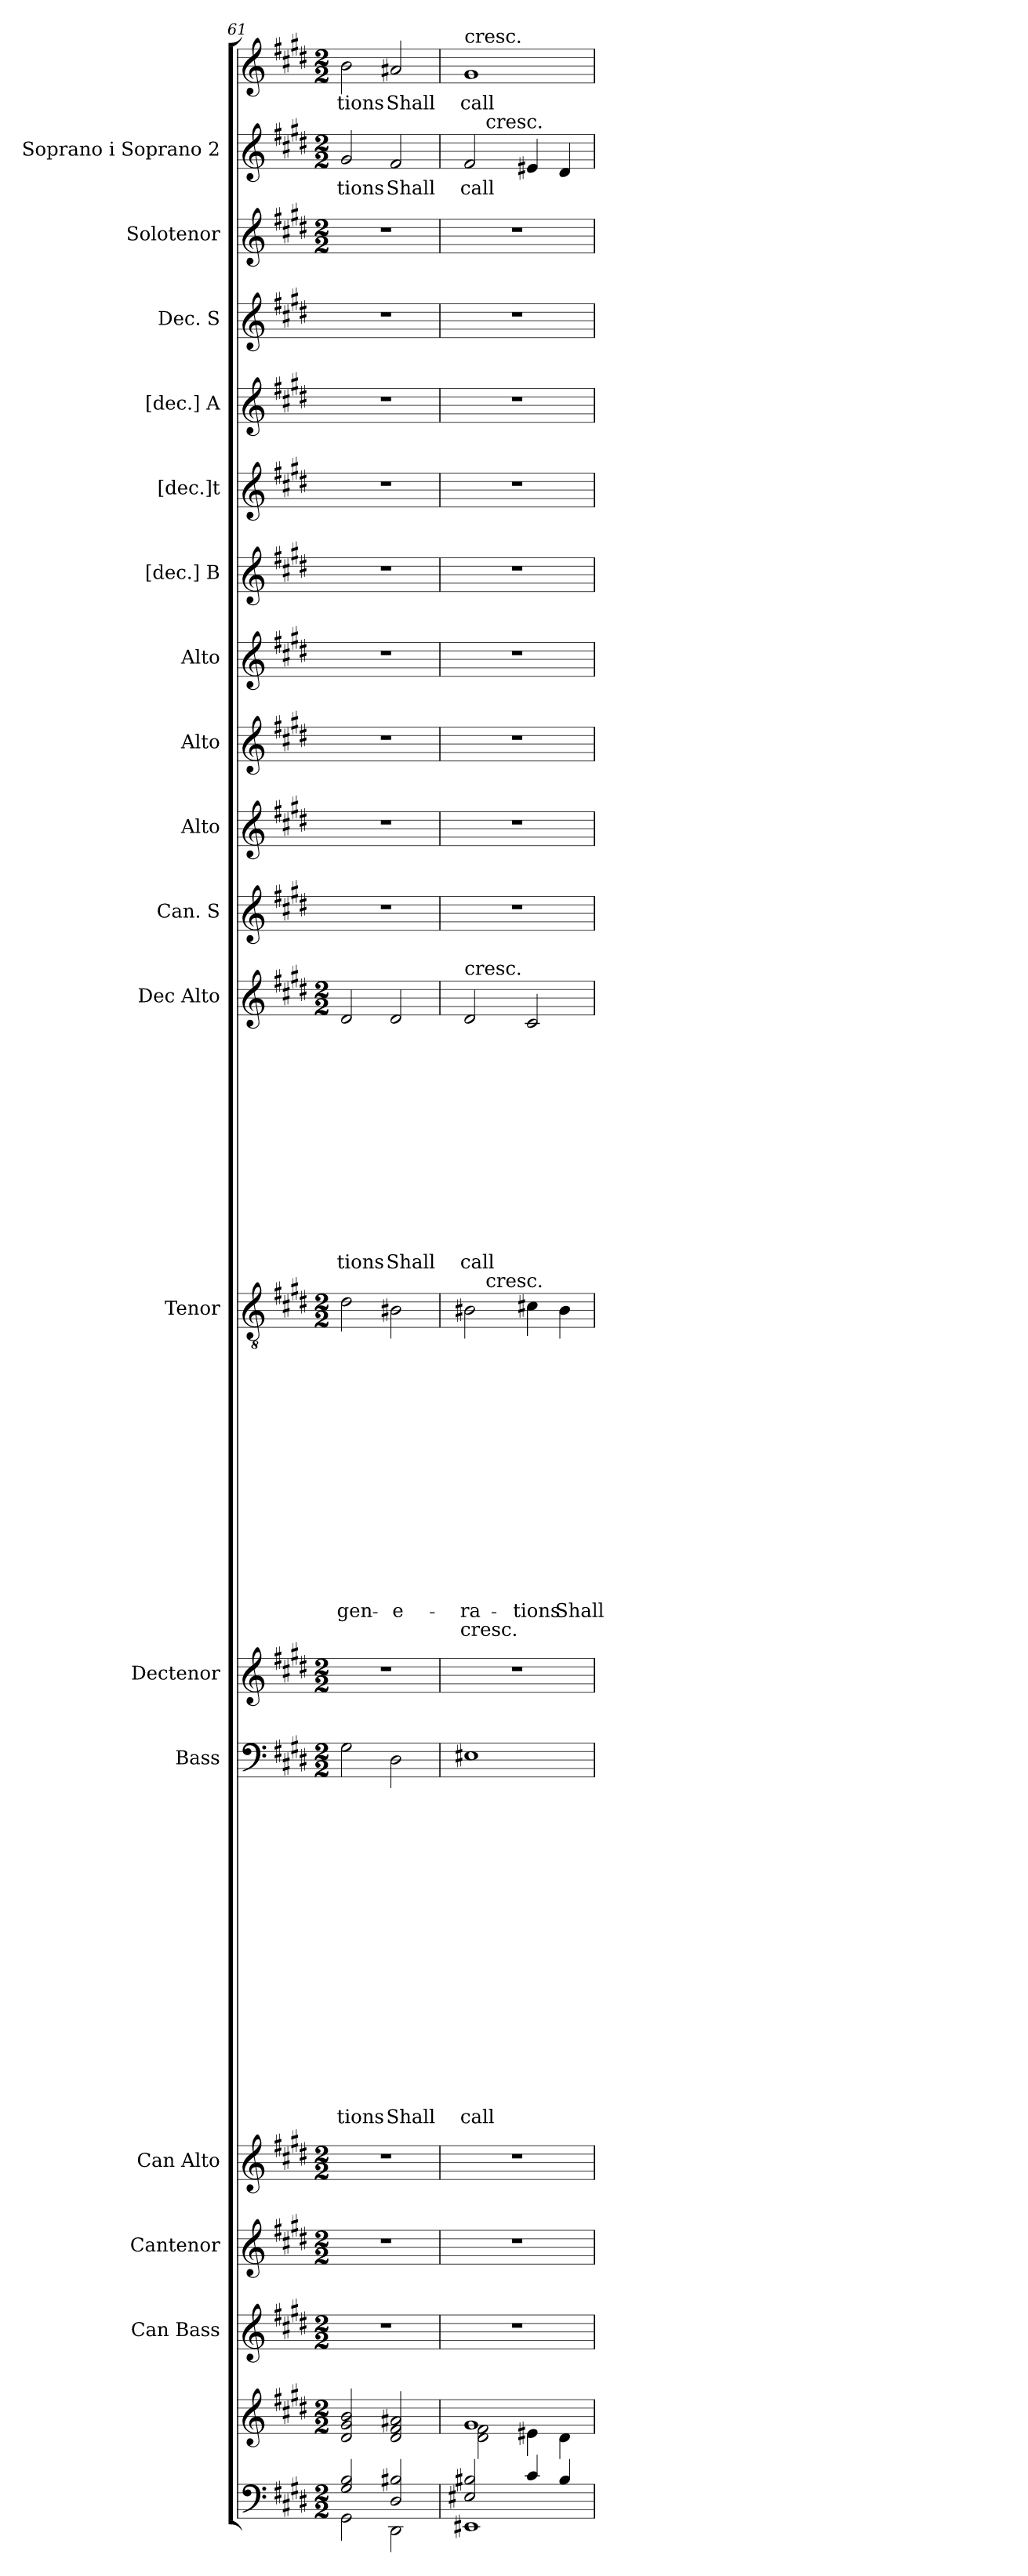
**kern	**kern	**kern	**kern	**kern	**kern	**text	**text	**text	**text	**text	**text	**text	**text	**text	**text	**text	**text	**text	**text	**text	**text	**text	**text	**kern	**kern	**text	**text	**text	**text	**text	**text	**text	**text	**text	**text	**text	**text	**text	**text	**text	**text	**kern	**text	**text	**text	**text	**text	**text	**text	**text	**text	**text	**text	**text	**text	**kern	**kern	**kern	**kern	**kern	**kern	**kern	**kern	**kern	**kern	**text	**kern	**text
*part19	*part18	*part17	*part16	*part15	*part14	*part14	*part14	*part14	*part14	*part14	*part14	*part14	*part14	*part14	*part14	*part14	*part14	*part14	*part14	*part14	*part14	*part14	*part14	*part13	*part12	*part12	*part12	*part12	*part12	*part12	*part12	*part12	*part12	*part12	*part12	*part12	*part12	*part12	*part12	*part12	*part12	*part11	*part11	*part11	*part11	*part11	*part11	*part11	*part11	*part11	*part11	*part11	*part11	*part11	*part11	*part10	*part9	*part8	*part7	*part6	*part5	*part4	*part3	*part2	*part1	*part1	*part1	*part1
*staff20	*staff19	*staff18	*staff17	*staff16	*staff15	*staff15	*staff15	*staff15	*staff15	*staff15	*staff15	*staff15	*staff15	*staff15	*staff15	*staff15	*staff15	*staff15	*staff15	*staff15	*staff15	*staff15	*staff15	*staff14	*staff13	*staff13	*staff13	*staff13	*staff13	*staff13	*staff13	*staff13	*staff13	*staff13	*staff13	*staff13	*staff13	*staff13	*staff13	*staff13	*staff13	*staff12	*staff12	*staff12	*staff12	*staff12	*staff12	*staff12	*staff12	*staff12	*staff12	*staff12	*staff12	*staff12	*staff12	*staff11	*staff10	*staff9	*staff8	*staff7	*staff6	*staff5	*staff4	*staff3	*staff2	*staff2	*staff1	*staff1
*	*	*I"Can Bass	*I"Cantenor	*I"Can Alto	*I"Bass	*	*	*	*	*	*	*	*	*	*	*	*	*	*	*	*	*	*	*I"Dectenor	*I"Tenor	*	*	*	*	*	*	*	*	*	*	*	*	*	*	*	*	*I"Dec Alto	*	*	*	*	*	*	*	*	*	*	*	*	*	*I"Can. S	*I"Alto	*I"Alto	*I"Alto	*I"[dec.] B	*I"[dec.]t	*I"[dec.] A	*I"Dec. S	*I"Solotenor	*I"Soprano i Soprano 2	*	*	*
*	*	*	*	*I'Can Alto	*I'Bass	*	*	*	*	*	*	*	*	*	*	*	*	*	*	*	*	*	*	*I'Dectenor	*	*	*	*	*	*	*	*	*	*	*	*	*	*	*	*	*	*I'Dec Alto	*	*	*	*	*	*	*	*	*	*	*	*	*	*	*	*	*	*	*	*	*	*	*I'Si	*	*	*
*clefF4	*clefG2	*clefG2	*clefG2	*clefG2	*clefF4	*	*	*	*	*	*	*	*	*	*	*	*	*	*	*	*	*	*	*clefG2	*clefGv2	*	*	*	*	*	*	*	*	*	*	*	*	*	*	*	*	*clefG2	*	*	*	*	*	*	*	*	*	*	*	*	*	*clefG2	*clefG2	*clefG2	*clefG2	*clefG2	*clefG2	*clefG2	*clefG2	*clefG2	*clefG2	*	*clefG2	*
*k[f#c#g#d#]	*k[f#c#g#d#]	*k[f#c#g#d#]	*k[f#c#g#d#]	*k[f#c#g#d#]	*k[f#c#g#d#]	*	*	*	*	*	*	*	*	*	*	*	*	*	*	*	*	*	*	*k[f#c#g#d#]	*k[f#c#g#d#]	*	*	*	*	*	*	*	*	*	*	*	*	*	*	*	*	*k[f#c#g#d#]	*	*	*	*	*	*	*	*	*	*	*	*	*	*k[f#c#g#d#]	*k[f#c#g#d#]	*k[f#c#g#d#]	*k[f#c#g#d#]	*k[f#c#g#d#]	*k[f#c#g#d#]	*k[f#c#g#d#]	*k[f#c#g#d#]	*k[f#c#g#d#]	*k[f#c#g#d#]	*	*k[f#c#g#d#]	*
*E:	*E:	*E:	*E:	*E:	*E:	*	*	*	*	*	*	*	*	*	*	*	*	*	*	*	*	*	*	*E:	*E:	*	*	*	*	*	*	*	*	*	*	*	*	*	*	*	*	*E:	*	*	*	*	*	*	*	*	*	*	*	*	*	*E:	*E:	*E:	*E:	*E:	*E:	*E:	*E:	*E:	*E:	*	*E:	*
*M2/2	*M2/2	*M2/2	*M2/2	*M2/2	*M2/2	*	*	*	*	*	*	*	*	*	*	*	*	*	*	*	*	*	*	*M2/2	*M2/2	*	*	*	*	*	*	*	*	*	*	*	*	*	*	*	*	*M2/2	*	*	*	*	*	*	*	*	*	*	*	*	*	*	*	*	*	*	*	*	*	*M2/2	*M2/2	*	*M2/2	*
=61	=61	=61	=61	=61	=61	=61	=61	=61	=61	=61	=61	=61	=61	=61	=61	=61	=61	=61	=61	=61	=61	=61	=61	=61	=61	=61	=61	=61	=61	=61	=61	=61	=61	=61	=61	=61	=61	=61	=61	=61	=61	=61	=61	=61	=61	=61	=61	=61	=61	=61	=61	=61	=61	=61	=61	=61	=61	=61	=61	=61	=61	=61	=61	=61	=61	=61	=61	=61
*^	*	*	*	*	*	*	*	*	*	*	*	*	*	*	*	*	*	*	*	*	*	*	*	*	*	*	*	*	*	*	*	*	*	*	*	*	*	*	*	*	*	*	*	*	*	*	*	*	*	*	*	*	*	*	*	*	*	*	*	*	*	*	*	*	*	*	*	*
!	!	!	!	!	!	!	!	!	!	!	!	!	!	!	!	!	!	!	!	!	!	!	!	!LO:LY:b	!	!	!	!	!	!	!	!	!	!	!	!	!	!	!	!	!LO:LY:b	!	!	!	!	!	!	!	!	!	!	!	!	!	!	!LO:LY:b	!	!	!	!	!	!	!	!	!	!	!LO:LY:b	!	!LO:LY:b
2G#/ 2B/	2GG#\	2d#/ 2g#/ 2b/	1r	1r	1r	2G#\	.	.	.	.	.	.	.	.	.	.	.	.	.	.	.	.	.	-tions	1r	2d#\	.	.	.	.	.	.	.	.	.	.	.	.	.	.	gen-	.	2d#/	.	.	.	.	.	.	.	.	.	.	.	.	-tions	1r	1r	1r	1r	1r	1r	1r	1r	1r	2g#/	tions	2b\	-tions
!	!	!	!	!	!	!	!	!	!	!	!	!	!	!	!	!	!	!	!	!	!	!	!	!LO:LY:b	!	!	!	!	!	!	!	!	!	!	!	!	!	!	!	!	!LO:LY:b	!	!	!	!	!	!	!	!	!	!	!	!	!	!	!LO:LY:b	!	!	!	!	!	!	!	!	!	!	!LO:LY:b	!	!LO:LY:b
2D#/ 2B#X/	2DD#\	2d#/ 2f#/ 2a#X/	.	.	.	2D#\	.	.	.	.	.	.	.	.	.	.	.	.	.	.	.	.	.	Shall	.	2B#X\	.	.	.	.	.	.	.	.	.	.	.	.	.	.	-e-	.	2d#/	.	.	.	.	.	.	.	.	.	.	.	.	Shall	.	.	.	.	.	.	.	.	.	2f#/	Shall	2a#X/	Shall
=62	=62	=62	=62	=62	=62	=62	=62	=62	=62	=62	=62	=62	=62	=62	=62	=62	=62	=62	=62	=62	=62	=62	=62	=62	=62	=62	=62	=62	=62	=62	=62	=62	=62	=62	=62	=62	=62	=62	=62	=62	=62	=62	=62	=62	=62	=62	=62	=62	=62	=62	=62	=62	=62	=62	=62	=62	=62	=62	=62	=62	=62	=62	=62	=62	=62	=62	=62	=62	=62
*	*	*^	*	*	*	*	*	*	*	*	*	*	*	*	*	*	*	*	*	*	*	*	*	*	*	*	*	*	*	*	*	*	*	*	*	*	*	*	*	*	*	*	*	*	*	*	*	*	*	*	*	*	*	*	*	*	*	*	*	*	*	*	*	*	*	*	*	*	*
!	!	!	!	!	!	!	!	!	!	!	!	!	!	!	!	!	!	!	!	!	!	!	!	!	!	!	!	!	!	!	!	!	!	!	!	!	!	!	!	!	!	!	!	!	!	!	!	!	!	!	!	!	!	!	!	!	!	!	!	!	!	!	!	!	!	!	!	!	!LO:TX:a:t=cresc.	!
!	!	!	!	!	!	!	!	!	!	!	!	!	!	!	!	!	!	!	!	!	!	!	!	!	!	!	!	!	!	!	!	!	!	!	!	!	!	!	!	!	!	!	!	!LO:TX:a:t=cresc.	!	!	!	!	!	!	!	!	!	!	!	!	!	!	!	!	!	!	!	!	!	!	!	!	!	!
!	!	!	!	!	!	!	!	!	!	!	!	!	!	!	!	!	!	!	!	!	!	!	!	!	!LO:LY:b	!	!	!	!	!	!	!	!	!	!	!	!	!	!	!	!	!LO:LY:b	!LO:LY:b	!	!	!	!	!	!	!	!	!	!	!	!	!	!LO:LY:b	!	!	!	!	!	!	!	!	!	!	!LO:LY:b	!	!LO:LY:b
*	*	*	*	*	*	*	*	*	*	*	*	*	*	*	*	*	*	*	*	*	*	*	*	*	*	*	*^	*	*	*	*	*	*	*	*	*	*	*	*	*	*	*	*	*	*	*	*	*	*	*	*	*	*	*	*	*	*	*	*	*	*	*	*	*	*	*	*^	*	*	*
2E#X/ 2B#X/	1EE#X	1g#	2d#\ 2f#\	1r	1r	1r	1E#X	.	.	.	.	.	.	.	.	.	.	.	.	.	.	.	.	.	call	1r	2B#X\	8ryy	.	.	.	.	.	.	.	.	.	.	.	.	.	.	-ra-	cresc.	2d#/	.	.	.	.	.	.	.	.	.	.	.	.	call	1r	1r	1r	1r	1r	1r	1r	1r	1r	2f#/	8ryy	call	1g#	call
!	!	!	!	!	!	!	!	!	!	!	!	!	!	!	!	!	!	!	!	!	!	!	!	!	!	!	!	!	!	!	!	!	!	!	!	!	!	!	!	!	!	!	!	!	!	!	!	!	!	!	!	!	!	!	!	!	!	!	!	!	!	!	!	!	!	!	!	!	!LO:TX:a:t=cresc.	!	!	!
!	!	!	!	!	!	!	!	!	!	!	!	!	!	!	!	!	!	!	!	!	!	!	!	!	!	!	!	!LO:TX:a:t=cresc.	!	!	!	!	!	!	!	!	!	!	!	!	!	!	!	!	!	!	!	!	!	!	!	!	!	!	!	!	!	!	!	!	!	!	!	!	!	!	!	!	!	!	!	!
.	.	.	.	.	.	.	.	.	.	.	.	.	.	.	.	.	.	.	.	.	.	.	.	.	.	.	.	2..ryy	.	.	.	.	.	.	.	.	.	.	.	.	.	.	.	.	.	.	.	.	.	.	.	.	.	.	.	.	.	.	.	.	.	.	.	.	.	.	.	.	2..ryy	.	.	.
!	!	!	!	!	!	!	!	!	!	!	!	!	!	!	!	!	!	!	!	!	!	!	!	!	!	!	!	!	!	!	!	!	!	!	!	!	!	!	!	!	!	!	!LO:LY:b	!	!	!	!	!	!	!	!	!	!	!	!	!	!	!	!	!	!	!	!	!	!	!	!	!	!	!	!	!
4c#/	.	.	4e#X\	.	.	.	.	.	.	.	.	.	.	.	.	.	.	.	.	.	.	.	.	.	.	.	4c#X\	.	.	.	.	.	.	.	.	.	.	.	.	.	.	.	-tions	.	2c#/	.	.	.	.	.	.	.	.	.	.	.	.	.	.	.	.	.	.	.	.	.	.	4e#X/	.	.	.	.
!	!	!	!	!	!	!	!	!	!	!	!	!	!	!	!	!	!	!	!	!	!	!	!	!	!	!	!	!	!	!	!	!	!	!	!	!	!	!	!	!	!	!	!LO:LY:b	!	!	!	!	!	!	!	!	!	!	!	!	!	!	!	!	!	!	!	!	!	!	!	!	!	!	!	!	!
4B#/	.	.	4d#\	.	.	.	.	.	.	.	.	.	.	.	.	.	.	.	.	.	.	.	.	.	.	.	4B#\	.	.	.	.	.	.	.	.	.	.	.	.	.	.	.	Shall	.	.	.	.	.	.	.	.	.	.	.	.	.	.	.	.	.	.	.	.	.	.	.	.	4d#/	.	.	.	.
*v	*v	*	*	*	*	*	*	*	*	*	*	*	*	*	*	*	*	*	*	*	*	*	*	*	*	*	*v	*v	*	*	*	*	*	*	*	*	*	*	*	*	*	*	*	*	*	*	*	*	*	*	*	*	*	*	*	*	*	*	*	*	*	*	*	*	*	*	*	*v	*v	*	*	*
*	*v	*v	*	*	*	*	*	*	*	*	*	*	*	*	*	*	*	*	*	*	*	*	*	*	*	*	*	*	*	*	*	*	*	*	*	*	*	*	*	*	*	*	*	*	*	*	*	*	*	*	*	*	*	*	*	*	*	*	*	*	*	*	*	*	*	*	*	*	*
=	=	=	=	=	=	=	=	=	=	=	=	=	=	=	=	=	=	=	=	=	=	=	=	=	=	=	=	=	=	=	=	=	=	=	=	=	=	=	=	=	=	=	=	=	=	=	=	=	=	=	=	=	=	=	=	=	=	=	=	=	=	=	=	=	=	=	=	=
*-	*-	*-	*-	*-	*-	*-	*-	*-	*-	*-	*-	*-	*-	*-	*-	*-	*-	*-	*-	*-	*-	*-	*-	*-	*-	*-	*-	*-	*-	*-	*-	*-	*-	*-	*-	*-	*-	*-	*-	*-	*-	*-	*-	*-	*-	*-	*-	*-	*-	*-	*-	*-	*-	*-	*-	*-	*-	*-	*-	*-	*-	*-	*-	*-	*-	*-	*-	*-
